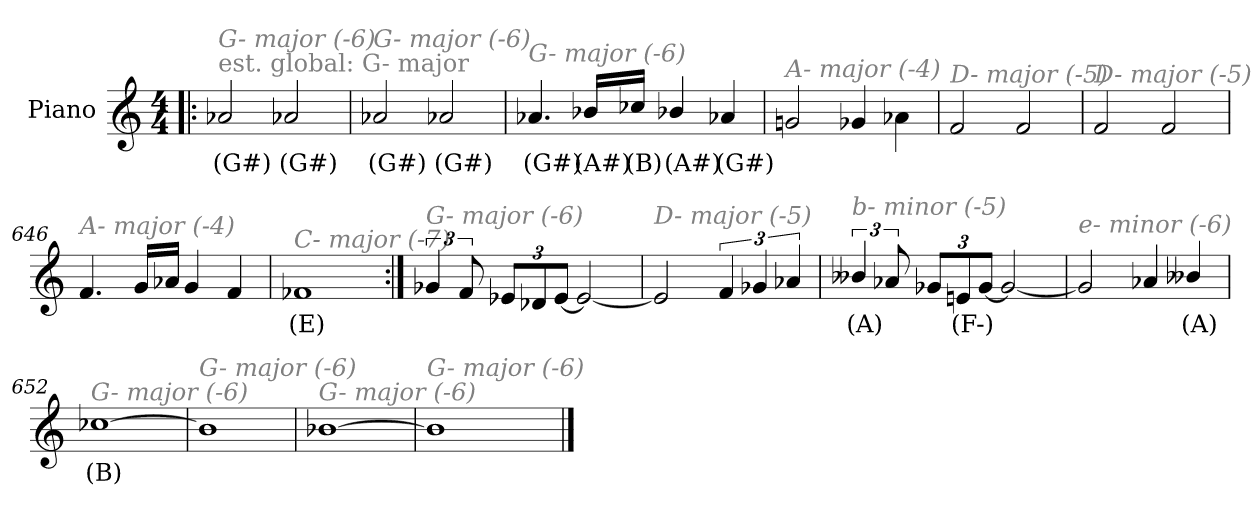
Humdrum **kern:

**kern	**text
*part1	*part1
*staff1	*staff1
*I"Piano	*
*I'Pno.	*
*clefG2	*
*k[]	*
*M4/4	*
=1!|:	=1!|:
!LO:TX:a:color=#808080:t=est. global&colon; G- major	!
!LO:TX:i:color=#808080:t=G- major (-6)	!
2a-Xi/	(G#)
2a-Xi/	(G#)
=641	=641
!LO:TX:i:color=#808080:t=G- major (-6)	!
2a-Xi/	(G#)
2a-Xi/	(G#)
=642	=642
!LO:TX:i:color=#808080:t=G- major (-6)	!
4.a-Xi/	(G#)
16b-Xi/LL	(A#)
16cc-Xi/JJ	(B)
4b-Xi/	(A#)
4a-Xi/	(G#)
=643	=643
!LO:TX:i:color=#808080:t=A- major (-4)	!
2gn/	.
4g-X/	.
4a-X\	.
!!LO:LB:g=z
=644	=644
!LO:TX:i:color=#808080:t=D- major (-5)	!
2f/	.
2f/	.
=645	=645
!LO:TX:i:color=#808080:t=D- major (-5)	!
2f/	.
2f/	.
=646	=646
!LO:TX:i:color=#808080:t=A- major (-4)	!
4.f/	.
16g/LL	.
16a-X/JJ	.
4g/	.
4f/	.
=647	=647
!LO:TX:i:color=#808080:t=C- major (-7)	!
1f-Xi	(E)
!!LO:LB:g=z
=648:|!	=648:|!
!LO:TX:i:color=#808080:t=G- major (-6)	!
6g-X/	.
12f/	.
*Xbrackettup	*
12e-X/L	.
12d-X/	.
[12e-/J	.
2e-/_	.
=649	=649
!LO:TX:i:color=#808080:t=D- major (-5)	!
2e-/]	.
*brackettup	*
6f/	.
6g-X/	.
6a-X/	.
=650	=650
!LO:TX:i:color=#808080:t=b- minor (-5)	!
6b--Xj/	(A)
12a-X/	.
*Xbrackettup	*
12g-X/L	.
12eni/	(F-)
[12g-/J	.
2g-/_	.
=651	=651
!LO:TX:i:color=#808080:t=e- minor (-6)	!
2g-/]	.
4a-X/	.
4b--Xj/	(A)
!!LO:LB:g=z
=652	=652
!LO:TX:i:color=#808080:t=G- major (-6)	!
[1cc-Xi	(B)
=653	=653
!LO:TX:i:color=#808080:t=G- major (-6)	!
1b]	.
=654	=654
!LO:TX:i:color=#808080:t=G- major (-6)	!
[1b-X	.
=655	=655
!LO:TX:i:color=#808080:t=G- major (-6)	!
1b-]	.
==	==
*-	*-
